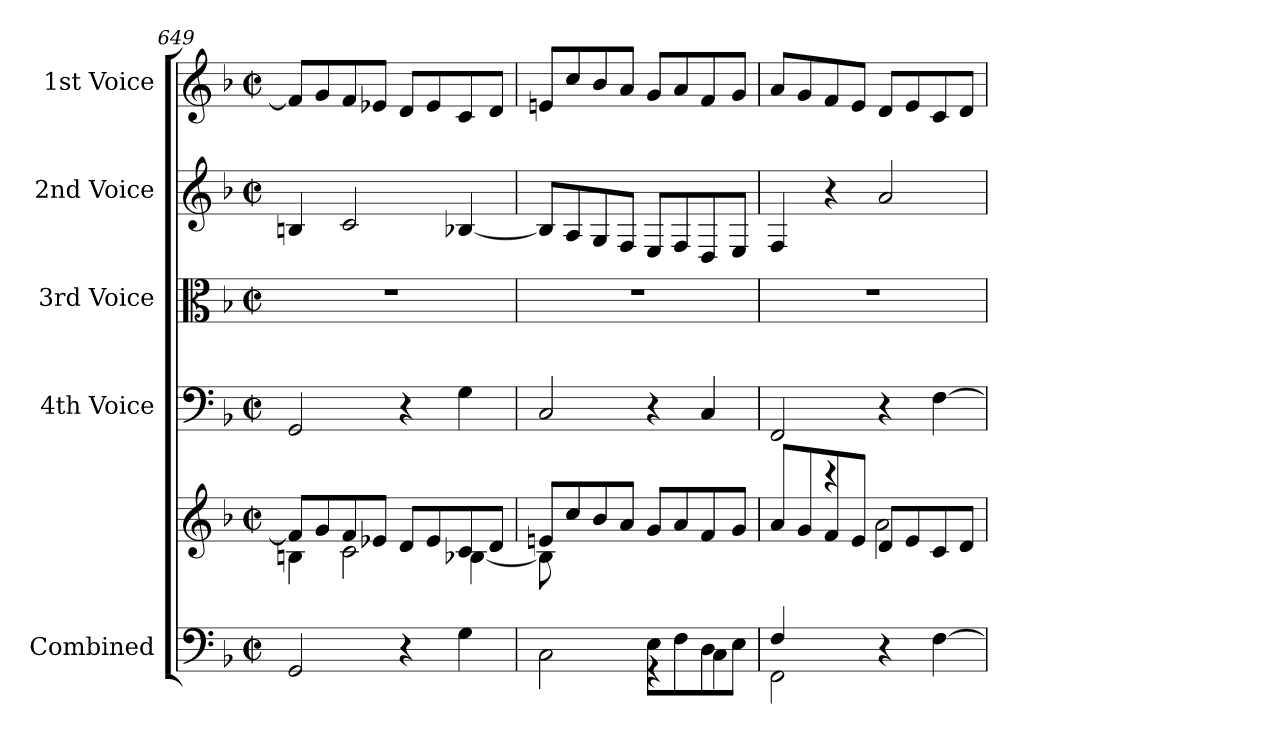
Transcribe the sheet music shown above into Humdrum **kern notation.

**kern	**kern	**kern	**kern	**kern	**kern
*part5	*part5	*part4	*part3	*part2	*part1
*staff6	*staff5	*staff4	*staff3	*staff2	*staff1
*I"Combined	*	*I"4th Voice	*I"3rd Voice	*I"2nd Voice	*I"1st Voice
*clefF4	*clefG2	*clefF4	*clefC3	*clefG2	*clefG2
*k[b-]	*k[b-]	*k[b-]	*k[b-]	*k[b-]	*k[b-]
*M2/2	*M2/2	*M2/2	*M2/2	*M2/2	*M2/2
*met(c|)	*met(c|)	*met(c|)	*met(c|)	*met(c|)	*met(c|)
=649	=649	=649	=649	=649	=649
*	*^	*	*	*	*
2GG/	8f/L]	4Bn\	2GG/	1r	4Bn/	8f/L]
.	8g/	.	.	.	.	8g/
.	8f/	2c\	.	.	2c/	8f/
.	8e-X/J	.	.	.	.	8e-X/J
4r	8d/L	.	4r	.	.	8d/L
.	8e-/	.	.	.	.	8e-/
4G\	8c/	[4B-X\	4G\	.	[4B-X/	8c/
.	8d/J	.	.	.	.	8d/J
=650	=650	=650	=650	=650	=650	=650
*^	*	*	*	*	*	*
8ryy	2C\	8en/L	8B-\L]	2C/	1r	8B-/L]	8en/L
8A/	.	8cc/	2..ryy	.	.	8A/	8cc/
8G/	.	8b-/	.	.	.	8G/	8b-/
8F/J	.	8a/J	.	.	.	8F/J	8a/J
8E\L	4rGG	8g/L	.	4r	.	8E/L	8g/L
8F\	.	8a/	.	.	.	8F/	8a/
8D\	4C\	8f/	.	4C/	.	8D/	8f/
8E\J	.	8g/J	.	.	.	8E/J	8g/J
!!LO:LB:g=z
=651	=651	=651	=651	=651	=651	=651	=651
4F/	2FF\	8a/L	4ryy	2FF/	1r	4F/	8a/L
.	.	8g/	.	.	.	.	8g/
2.ryy	.	8f/	4rccc	.	.	4r	8f/
.	.	8e/J	.	.	.	.	8e/J
.	4r	8d/L	2a\	4r	.	2a/	8d/L
.	.	8e/	.	.	.	.	8e/
.	[4F\	8c/	.	[4F\	.	.	8c/
.	.	8d/J	.	.	.	.	8d/J
*v	*v	*	*	*	*	*	*
*	*v	*v	*	*	*	*
=	=	=	=	=	=
*-	*-	*-	*-	*-	*-
